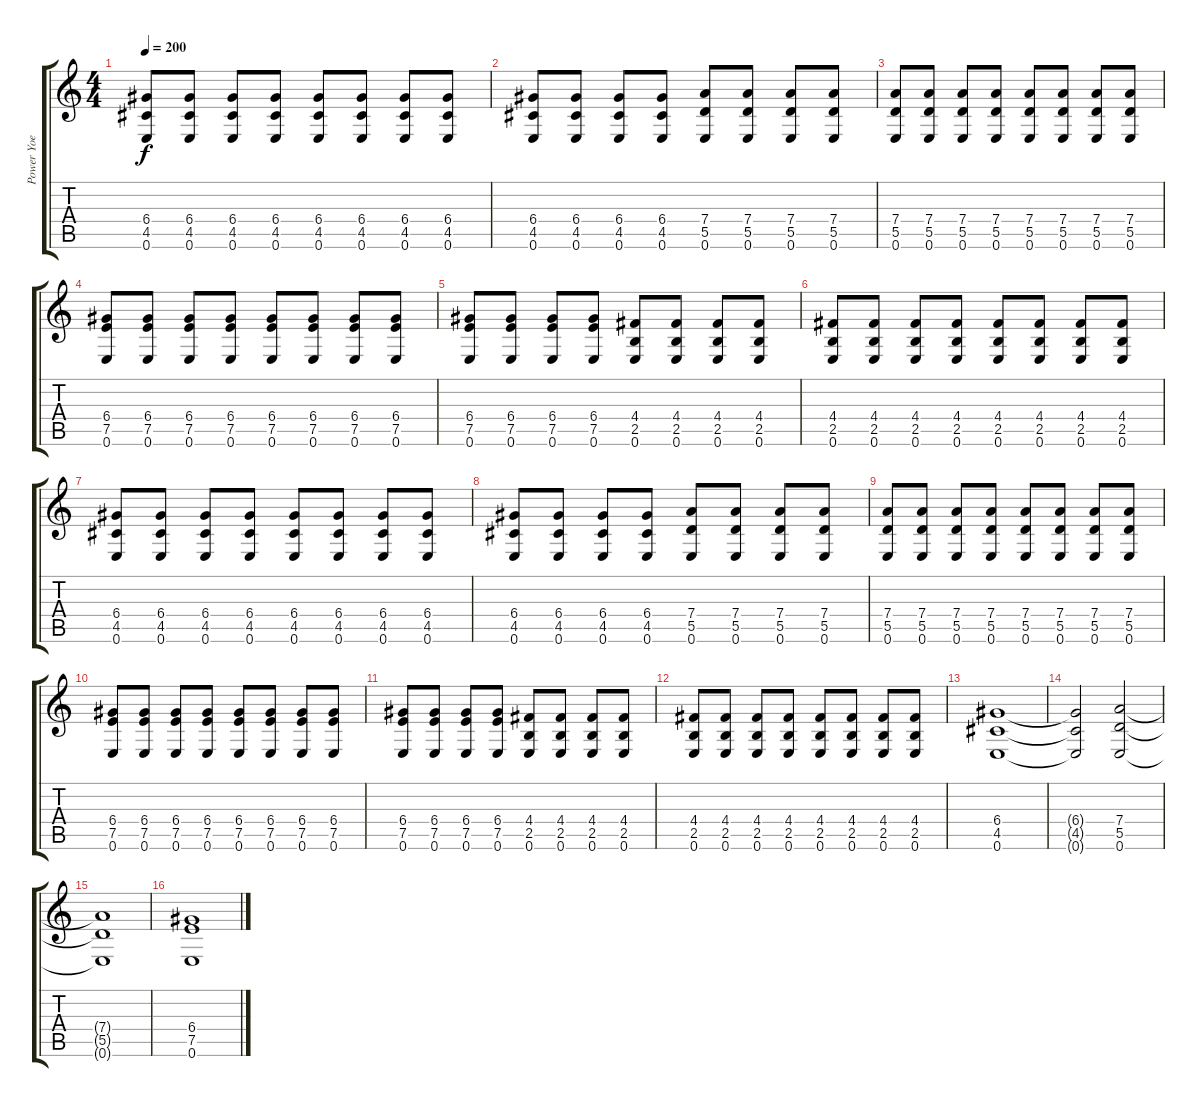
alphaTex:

\track ("Power Yoe" "Power Yoe") {instrument distortionguitar}
\staff {score tabs}
\tuning (E4 B3 G3 D3 A2 E2) {hide}
\ts (4 4)
\tempo 200
\clef g2
\ks c
(6.4 4.5 0.6).8{dy f} (6.4 4.5 0.6).8 (6.4 4.5 0.6).8 (6.4 4.5 0.6).8 (6.4 4.5 0.6).8 (6.4 4.5 0.6).8 (6.4 4.5 0.6).8 (6.4 4.5 0.6).8 |
(6.4 4.5 0.6).8 (6.4 4.5 0.6).8 (6.4 4.5 0.6).8 (6.4 4.5 0.6).8 (7.4 5.5 0.6).8 (7.4 5.5 0.6).8 (7.4 5.5 0.6).8 (7.4 5.5 0.6).8 |
(7.4 5.5 0.6).8 (7.4 5.5 0.6).8 (7.4 5.5 0.6).8 (7.4 5.5 0.6).8 (7.4 5.5 0.6).8 (7.4 5.5 0.6).8 (7.4 5.5 0.6).8 (7.4 5.5 0.6).8 |
(6.4 7.5 0.6).8 (6.4 7.5 0.6).8 (6.4 7.5 0.6).8 (6.4 7.5 0.6).8 (6.4 7.5 0.6).8 (6.4 7.5 0.6).8 (6.4 7.5 0.6).8 (6.4 7.5 0.6).8 |
(6.4 7.5 0.6).8 (6.4 7.5 0.6).8 (6.4 7.5 0.6).8 (6.4 7.5 0.6).8 (4.4 2.5 0.6).8 (4.4 2.5 0.6).8 (4.4 2.5 0.6).8 (4.4 2.5 0.6).8 |
(4.4 2.5 0.6).8 (4.4 2.5 0.6).8 (4.4 2.5 0.6).8 (4.4 2.5 0.6).8 (4.4 2.5 0.6).8 (4.4 2.5 0.6).8 (4.4 2.5 0.6).8 (4.4 2.5 0.6).8 |
(6.4 4.5 0.6).8 (6.4 4.5 0.6).8 (6.4 4.5 0.6).8 (6.4 4.5 0.6).8 (6.4 4.5 0.6).8 (6.4 4.5 0.6).8 (6.4 4.5 0.6).8 (6.4 4.5 0.6).8 |
(6.4 4.5 0.6).8 (6.4 4.5 0.6).8 (6.4 4.5 0.6).8 (6.4 4.5 0.6).8 (7.4 5.5 0.6).8 (7.4 5.5 0.6).8 (7.4 5.5 0.6).8 (7.4 5.5 0.6).8 |
(7.4 5.5 0.6).8 (7.4 5.5 0.6).8 (7.4 5.5 0.6).8 (7.4 5.5 0.6).8 (7.4 5.5 0.6).8 (7.4 5.5 0.6).8 (7.4 5.5 0.6).8 (7.4 5.5 0.6).8 |
(6.4 7.5 0.6).8 (6.4 7.5 0.6).8 (6.4 7.5 0.6).8 (6.4 7.5 0.6).8 (6.4 7.5 0.6).8 (6.4 7.5 0.6).8 (6.4 7.5 0.6).8 (6.4 7.5 0.6).8 |
(6.4 7.5 0.6).8 (6.4 7.5 0.6).8 (6.4 7.5 0.6).8 (6.4 7.5 0.6).8 (4.4 2.5 0.6).8 (4.4 2.5 0.6).8 (4.4 2.5 0.6).8 (4.4 2.5 0.6).8 |
(4.4 2.5 0.6).8 (4.4 2.5 0.6).8 (4.4 2.5 0.6).8 (4.4 2.5 0.6).8 (4.4 2.5 0.6).8 (4.4 2.5 0.6).8 (4.4 2.5 0.6).8 (4.4 2.5 0.6).8 |
(6.4 4.5 0.6).1{volume 11} |
(6.4{t} 4.5{t} 0.6{t}).2 (7.4 5.5 0.6).2 |
(7.4{t} 5.5{t} 0.6{t}).1 |
(6.4 7.5 0.6).1
